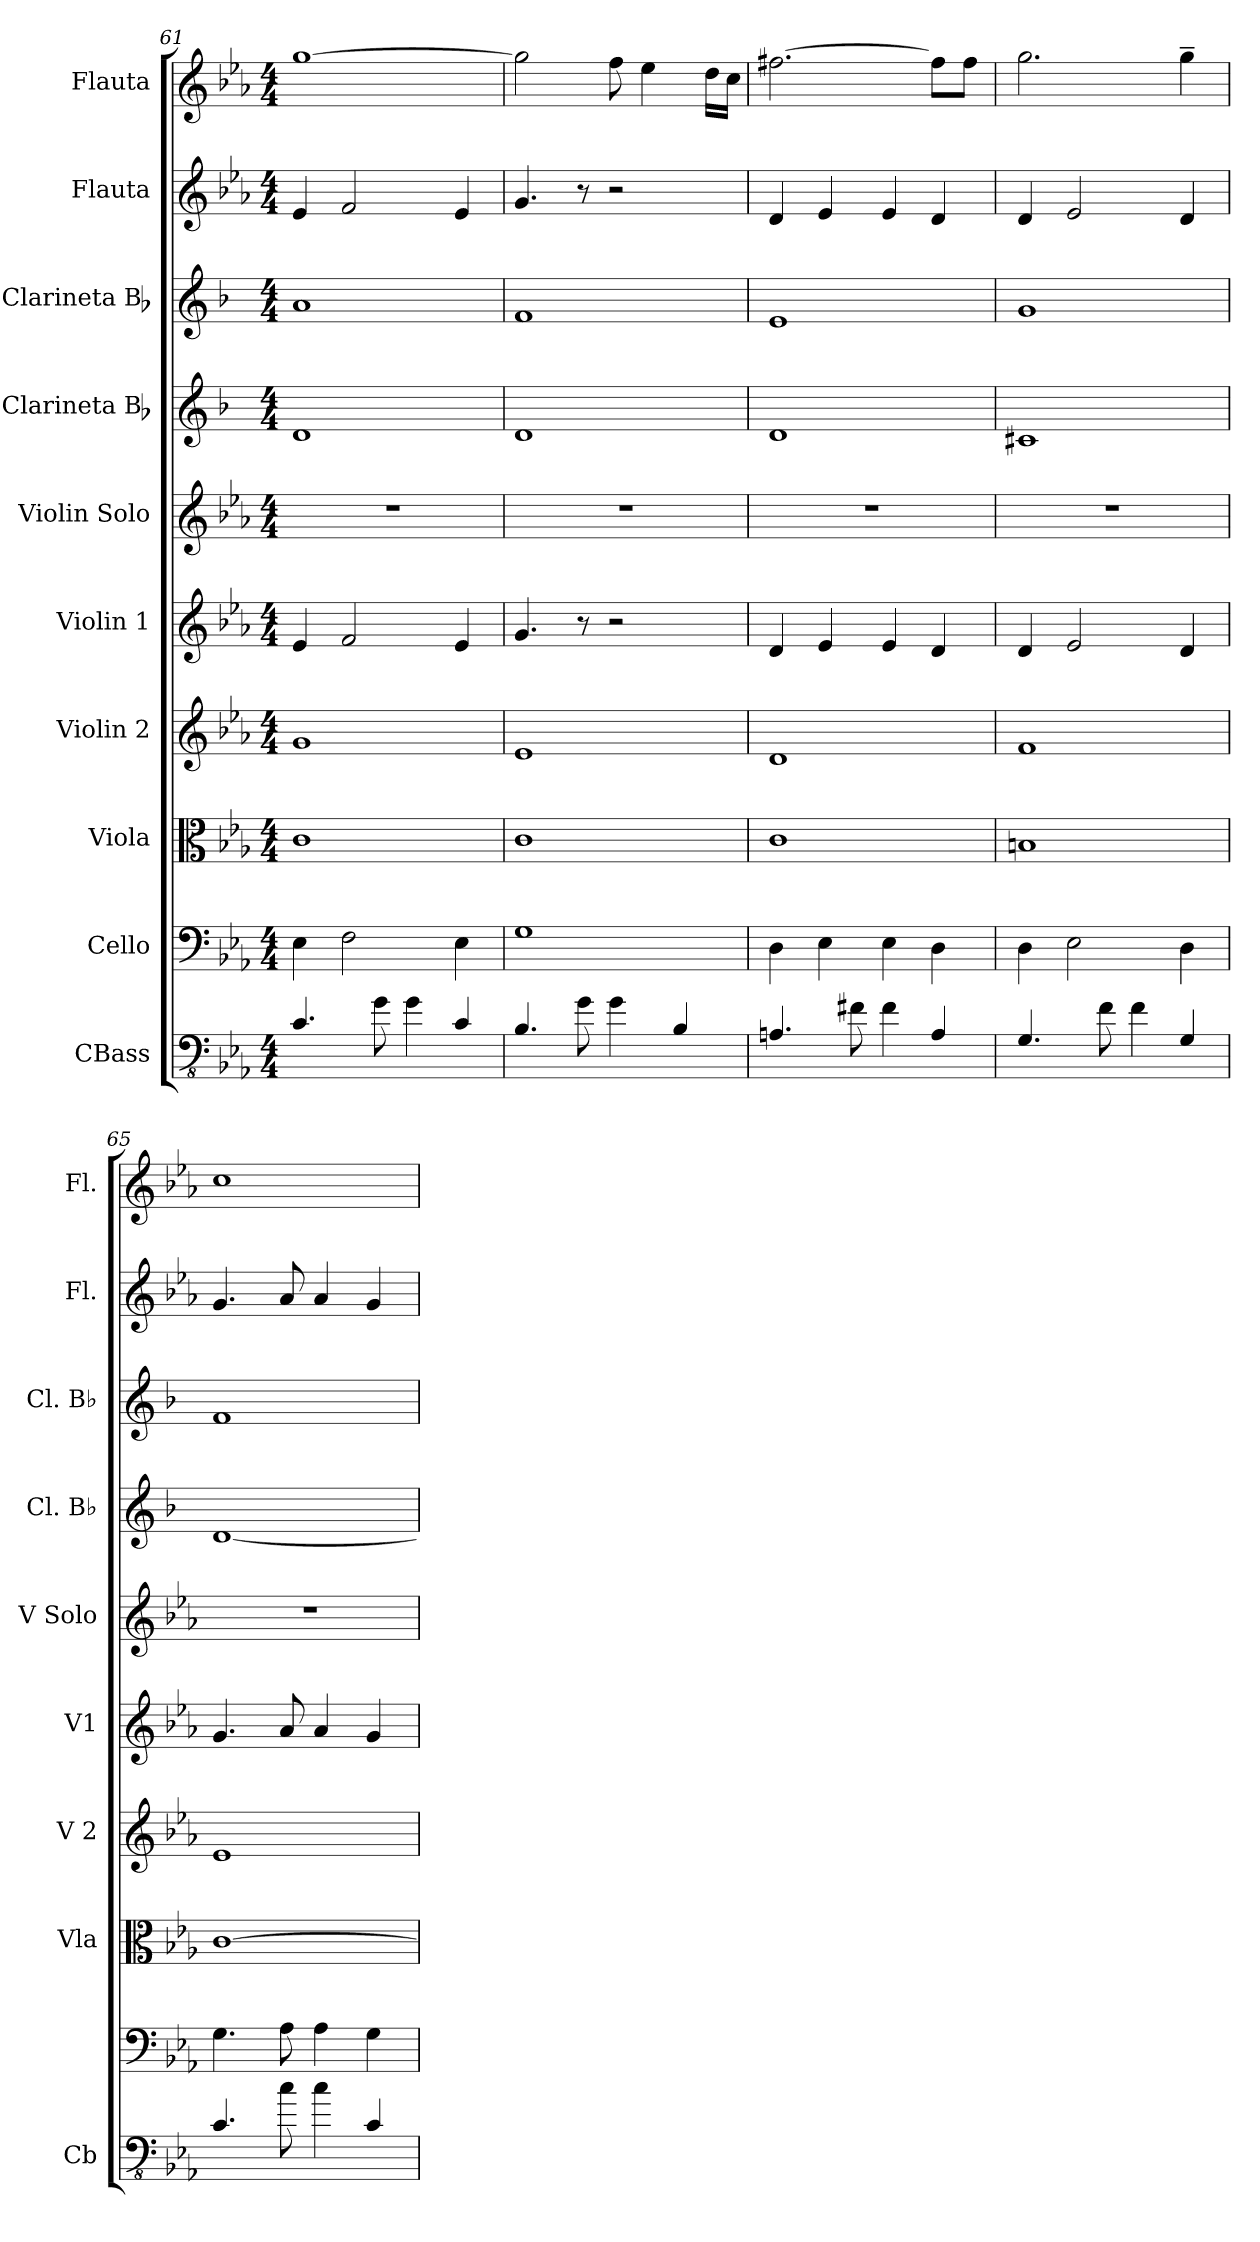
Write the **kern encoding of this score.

**kern	**kern	**kern	**kern	**kern	**kern	**kern	**kern	**kern	**kern
*part10	*part9	*part8	*part7	*part6	*part5	*part4	*part3	*part2	*part1
*staff10	*staff9	*staff8	*staff7	*staff6	*staff5	*staff4	*staff3	*staff2	*staff1
*I"CBass	*I"Cello	*I"Viola	*I"Violin 2	*I"Violin 1	*I"Violin Solo	*I"Clarineta Bb	*I"Clarineta Bb	*I"Flauta	*I"Flauta
*I'Cb	*	*I'Vla	*I'V 2	*I'V1	*I'V Solo	*I'Cl. Bb	*I'Cl. Bb	*I'Fl.	*I'Fl.
*clefFv4	*clefF4	*clefC3	*clefG2	*clefG2	*clefG2	*clefG2	*clefG2	*clefG2	*clefG2
*ITrd7c12	*	*	*	*	*	*ITrd1c2	*ITrd1c2	*	*
*k[b-e-a-]	*k[b-e-a-]	*k[b-e-a-]	*k[b-e-a-]	*k[b-e-a-]	*k[b-e-a-]	*k[b-e-a-]	*k[b-e-a-]	*k[b-e-a-]	*k[b-e-a-]
*M4/4	*M4/4	*M4/4	*M4/4	*M4/4	*M4/4	*M4/4	*M4/4	*M4/4	*M4/4
=61	=61	=61	=61	=61	=61	=61	=61	=61	=61
4.CC/	4E-\	1c!	1g!	4e-!/	1r	1c	1g	4e-/	[1gg
.	2F\	.	.	2f!/	.	.	.	2f/	.
8GG\	.	.	.	.	.	.	.	.	.
4GG\	.	.	.	.	.	.	.	.	.
4CC/	4E-\	.	.	4e-!/	.	.	.	4e-/	.
=62	=62	=62	=62	=62	=62	=62	=62	=62	=62
4.BBB-/	1G	1c!	1e-!	4.g!/	1r	1c	1e-	4.g/	2gg\]
8GG\	.	.	.	8r	.	.	.	8r	.
4GG\	.	.	.	2r	.	.	.	2r	8ff\
.	.	.	.	.	.	.	.	.	4ee-\
4BBB-/	.	.	.	.	.	.	.	.	.
.	.	.	.	.	.	.	.	.	16dd\LL
.	.	.	.	.	.	.	.	.	16cc\JJ
=63	=63	=63	=63	=63	=63	=63	=63	=63	=63
4.AAAn/	4D\	1c!	1d!	4d!/	1r	1c	1d	4d/	[2.ff#X\
.	4E-\	.	.	4e-!/	.	.	.	4e-/	.
8FF#X\	.	.	.	.	.	.	.	.	.
4FF#\	4E-\	.	.	4e-!/	.	.	.	4e-/	.
4AAA/	4D\	.	.	4d!/	.	.	.	4d/	8ff#\L]
.	.	.	.	.	.	.	.	.	8ff#\J
=64	=64	=64	=64	=64	=64	=64	=64	=64	=64
4.GGG/	4D\	1Bn!	1f!	4d!/	1r	1Bn	1f	4d/	2.gg\
.	2E-\	.	.	2e-!/	.	.	.	2e-/	.
8FF\	.	.	.	.	.	.	.	.	.
4FF\	.	.	.	.	.	.	.	.	.
4GGG/	4D\	.	.	4d!/	.	.	.	4d/	4gg~\
=65	=65	=65	=65	=65	=65	=65	=65	=65	=65
4.CC/	4.G\	[1c!	1e-!	4.g!/	1r	[1c	1e-	4.g/	1cc
8C\	8A-\	.	.	8a-!/	.	.	.	8a-/	.
4C\	4A-\	.	.	4a-!/	.	.	.	4a-/	.
4CC/	4G\	.	.	4g!/	.	.	.	4g/	.
=	=	=	=	=	=	=	=	=	=
*-	*-	*-	*-	*-	*-	*-	*-	*-	*-
